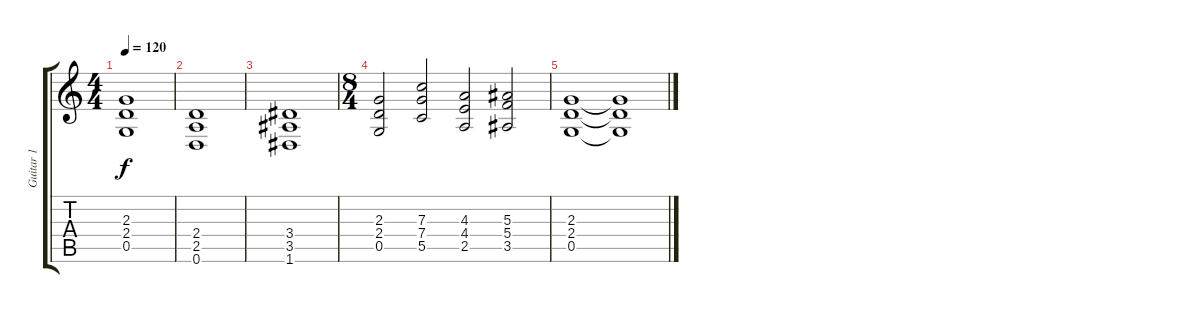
\track ("Guitar 1" "Guitar 1") {instrument distortionguitar}
\staff {score tabs}
\tuning (D4 A3 F3 C3 G2 D2) {hide}
\ts (4 4)
\tempo 120
\clef g2
\ks c
(2.3 2.4 0.5).1{dy f} |
(2.4 2.5 0.6).1 |
(3.4 3.5 1.6).1 |
\ts (8 4)
(2.3 2.4 0.5).2 (7.3 7.4 5.5).2 (4.3 4.4 2.5).2 (5.3 5.4 3.5).2 |
(2.3 2.4 0.5).1 (2.3{t} 2.4{t} 0.5{t}).1
